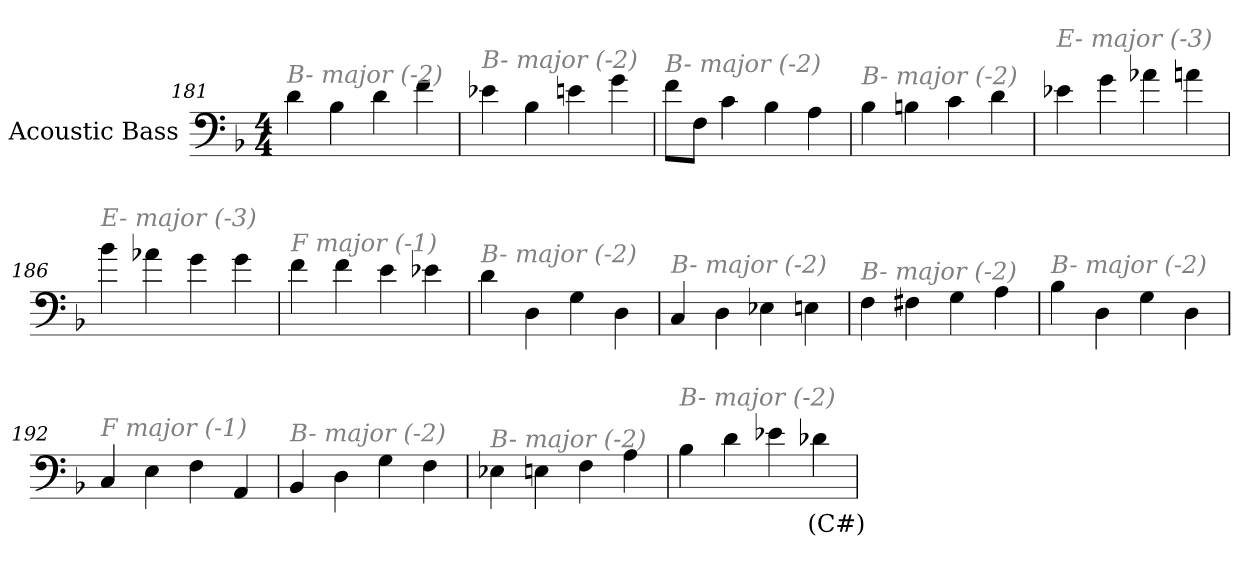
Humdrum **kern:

**kern	**text
*part1	*part1
*staff1	*staff1
*I"Acoustic Bass	*
*clefF4	*
*ITrd7c12	*
*k[b-]	*
*F:	*
*M4/4	*
=181	=181
!LO:TX:i:color=#808080:t=B- major (-2)	!
4D	.
4BB-	.
4D	.
4F	.
=182	=182
!LO:TX:i:color=#808080:t=B- major (-2)	!
4E-X	.
4BB-	.
4En	.
4G	.
=183	=183
!LO:TX:i:color=#808080:t=B- major (-2)	!
8FL	.
8FFJ	.
4C	.
4BB-	.
4AA	.
=184	=184
!LO:TX:i:color=#808080:t=B- major (-2)	!
4BB-	.
4BBn	.
4C	.
4D	.
=185	=185
!LO:TX:i:color=#808080:t=E- major (-3)	!
4E-X	.
4G	.
4A-X	.
4An	.
=186	=186
!LO:TX:i:color=#808080:t=E- major (-3)	!
4B-	.
4A-X	.
4G	.
4G	.
=187	=187
!LO:TX:i:color=#808080:t=F major (-1)	!
4F	.
4F	.
4E	.
4E-X	.
=188	=188
!LO:TX:i:color=#808080:t=B- major (-2)	!
4D	.
4DD	.
4GG	.
4DD	.
=189	=189
!LO:TX:i:color=#808080:t=B- major (-2)	!
4CC	.
4DD	.
4EE-X	.
4EEn	.
=190	=190
!LO:TX:i:color=#808080:t=B- major (-2)	!
4FF	.
4FF#X	.
4GG	.
4AA	.
=191	=191
!LO:TX:i:color=#808080:t=B- major (-2)	!
4BB-	.
4DD	.
4GG	.
4DD	.
=192	=192
!LO:TX:i:color=#808080:t=F major (-1)	!
4CC	.
4EE	.
4FF	.
4AAA	.
=193	=193
!LO:TX:i:color=#808080:t=B- major (-2)	!
4BBB-	.
4DD	.
4GG	.
4FF	.
=194	=194
!LO:TX:i:color=#808080:t=B- major (-2)	!
4EE-X	.
4EEn	.
4FF	.
4AA	.
=195	=195
!LO:TX:i:color=#808080:t=B- major (-2)	!
4BB-	.
4D	.
4E-X	.
4D-Xi	(C#)
=	=
*-	*-
